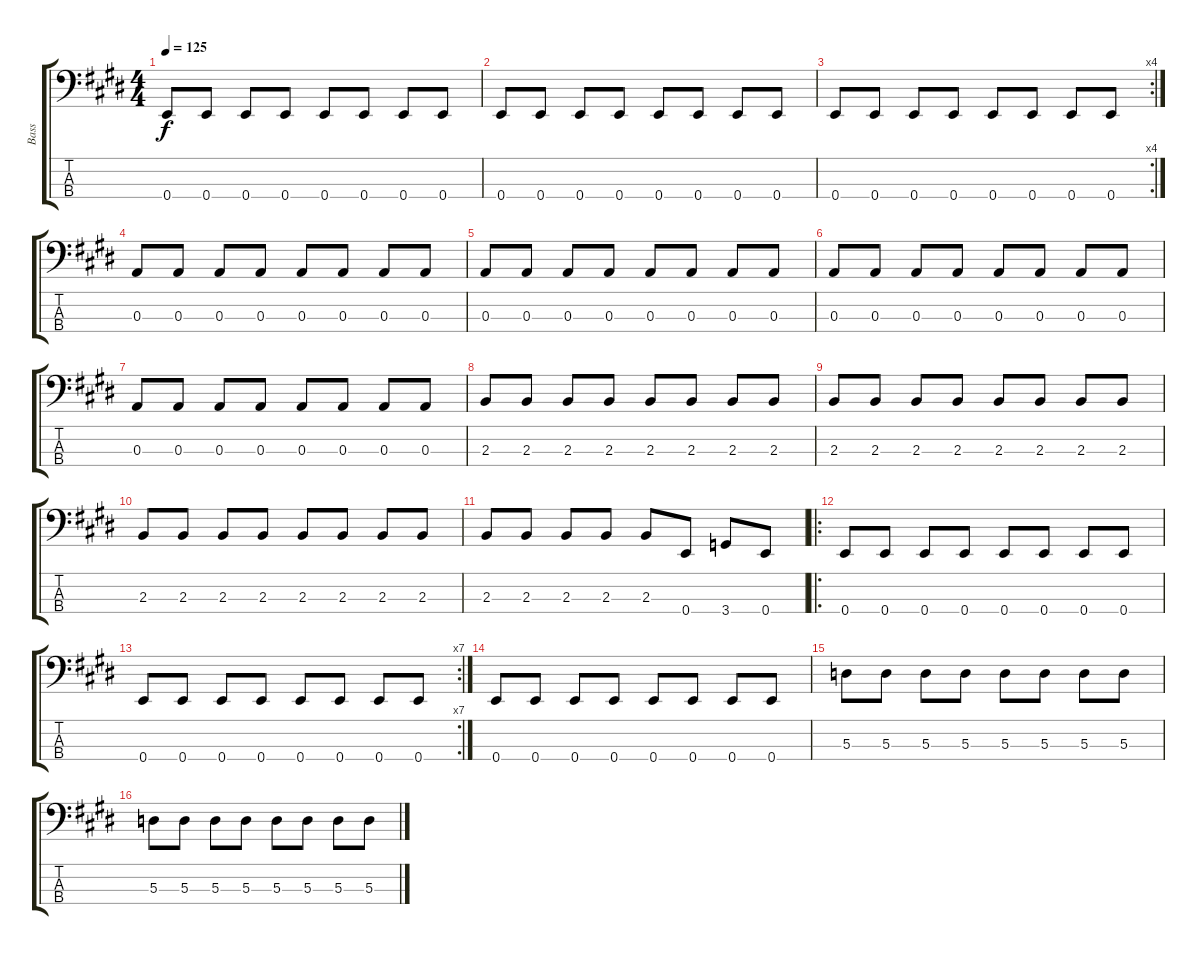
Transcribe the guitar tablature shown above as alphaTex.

\track ("Bass" "Bass") {instrument electricbassfinger}
\staff {score tabs}
\tuning (G2 D2 A1 E1) {hide}
\ts (4 4)
\tempo 125
\clef f4
\ks e
0.4.8{dy f} 0.4.8 0.4.8 0.4.8 0.4.8 0.4.8 0.4.8 0.4.8 |
0.4.8 0.4.8 0.4.8 0.4.8 0.4.8 0.4.8 0.4.8 0.4.8 |
\rc 4
0.4.8 0.4.8 0.4.8 0.4.8 0.4.8 0.4.8 0.4.8 0.4.8 |
0.3.8 0.3.8 0.3.8 0.3.8 0.3.8 0.3.8 0.3.8 0.3.8 |
0.3.8 0.3.8 0.3.8 0.3.8 0.3.8 0.3.8 0.3.8 0.3.8 |
0.3.8 0.3.8 0.3.8 0.3.8 0.3.8 0.3.8 0.3.8 0.3.8 |
0.3.8 0.3.8 0.3.8 0.3.8 0.3.8 0.3.8 0.3.8 0.3.8 |
2.3.8 2.3.8 2.3.8 2.3.8 2.3.8 2.3.8 2.3.8 2.3.8 |
2.3.8 2.3.8 2.3.8 2.3.8 2.3.8 2.3.8 2.3.8 2.3.8 |
2.3.8 2.3.8 2.3.8 2.3.8 2.3.8 2.3.8 2.3.8 2.3.8 |
2.3.8 2.3.8 2.3.8 2.3.8 2.3.8 0.4.8 3.4.8 0.4.8 |
\ro
0.4.8 0.4.8 0.4.8 0.4.8 0.4.8 0.4.8 0.4.8 0.4.8 |
\rc 7
0.4.8 0.4.8 0.4.8 0.4.8 0.4.8 0.4.8 0.4.8 0.4.8 |
0.4.8 0.4.8 0.4.8 0.4.8 0.4.8 0.4.8 0.4.8 0.4.8 |
5.3.8 5.3.8 5.3.8 5.3.8 5.3.8 5.3.8 5.3.8 5.3.8 |
5.3.8 5.3.8 5.3.8 5.3.8 5.3.8 5.3.8 5.3.8 5.3.8
